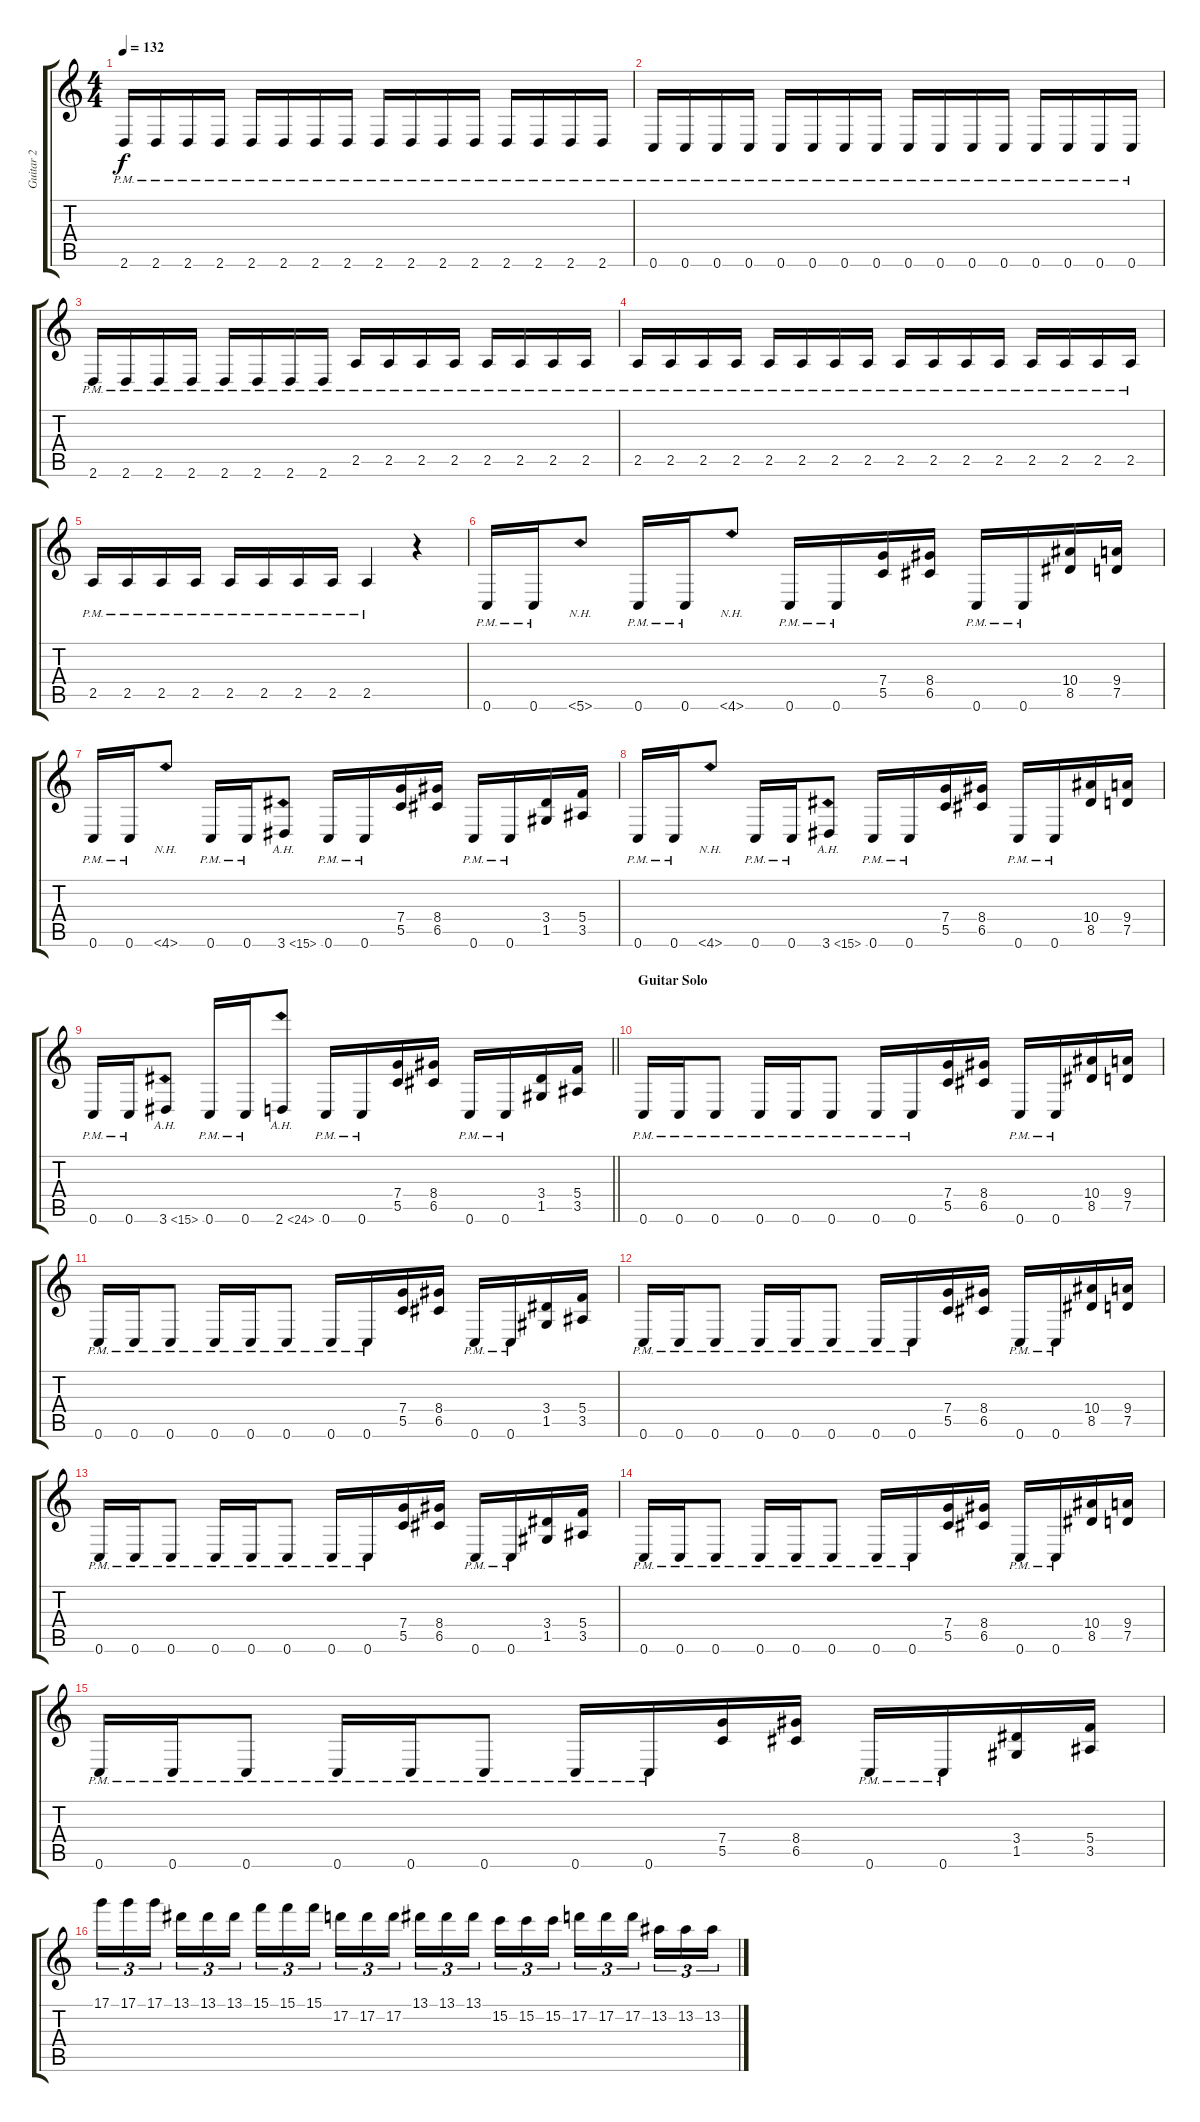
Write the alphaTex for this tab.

\track ("Guitar 2" "Guitar 2") {instrument distortionguitar}
\staff {score tabs}
\tuning (D4 A3 F3 C3 G2 C2) {hide}
\ts (4 4)
\tempo 132
\clef g2
\ks c
2.6{pm}.16{dy f} 2.6{pm}.16 2.6{pm}.16 2.6{pm}.16 2.6{pm}.16 2.6{pm}.16 2.6{pm}.16 2.6{pm}.16 2.6{pm}.16 2.6{pm}.16 2.6{pm}.16 2.6{pm}.16 2.6{pm}.16 2.6{pm}.16 2.6{pm}.16 2.6{pm}.16 |
0.6{pm}.16 0.6{pm}.16 0.6{pm}.16 0.6{pm}.16 0.6{pm}.16 0.6{pm}.16 0.6{pm}.16 0.6{pm}.16 0.6{pm}.16 0.6{pm}.16 0.6{pm}.16 0.6{pm}.16 0.6{pm}.16 0.6{pm}.16 0.6{pm}.16 0.6{pm}.16 |
2.6{pm}.16 2.6{pm}.16 2.6{pm}.16 2.6{pm}.16 2.6{pm}.16 2.6{pm}.16 2.6{pm}.16 2.6{pm}.16 2.5{pm}.16 2.5{pm}.16 2.5{pm}.16 2.5{pm}.16 2.5{pm}.16 2.5{pm}.16 2.5{pm}.16 2.5{pm}.16 |
2.5{pm}.16 2.5{pm}.16 2.5{pm}.16 2.5{pm}.16 2.5{pm}.16 2.5{pm}.16 2.5{pm}.16 2.5{pm}.16 2.5{pm}.16 2.5{pm}.16 2.5{pm}.16 2.5{pm}.16 2.5{pm}.16 2.5{pm}.16 2.5{pm}.16 2.5{pm}.16 |
2.5{pm}.16 2.5{pm}.16 2.5{pm}.16 2.5{pm}.16 2.5{pm}.16 2.5{pm}.16 2.5{pm}.16 2.5{pm}.16 2.5{pm}.4 r.4 |
0.6{pm}.16 0.6{pm}.16 5.6{nh}.8 0.6{pm}.16 0.6{pm}.16 4.6{nh}.8 0.6{pm}.16 0.6{pm}.16 (7.4 5.5).16 (8.4 6.5).16 0.6{pm}.16 0.6{pm}.16 (10.4 8.5).16 (9.4 7.5).16 |
0.6{pm}.16 0.6{pm}.16 4.6{nh}.8 0.6{pm}.16 0.6{pm}.16 3.6{ah 12}.8 0.6{pm}.16 0.6{pm}.16 (7.4 5.5).16 (8.4 6.5).16 0.6{pm}.16 0.6{pm}.16 (3.4 1.5).16 (5.4 3.5).16 |
0.6{pm}.16 0.6{pm}.16 4.6{nh}.8 0.6{pm}.16 0.6{pm}.16 3.6{ah 12}.8 0.6{pm}.16 0.6{pm}.16 (7.4 5.5).16 (8.4 6.5).16 0.6{pm}.16 0.6{pm}.16 (10.4 8.5).16 (9.4 7.5).16 |
\barLineRight lightlight
0.6{pm}.16 0.6{pm}.16 3.6{ah 12}.8 0.6{pm}.16 0.6{pm}.16 2.6{ah 22}.8 0.6{pm}.16 0.6{pm}.16 (7.4 5.5).16 (8.4 6.5).16 0.6{pm}.16 0.6{pm}.16 (3.4 1.5).16 (5.4 3.5).16 |
\section ("" "Guitar Solo")
0.6{pm}.16 0.6{pm}.16 0.6{pm}.8 0.6{pm}.16 0.6{pm}.16 0.6{pm}.8 0.6{pm}.16 0.6{pm}.16 (7.4 5.5).16 (8.4 6.5).16 0.6{pm}.16 0.6{pm}.16 (10.4 8.5).16 (9.4 7.5).16 |
0.6{pm}.16 0.6{pm}.16 0.6{pm}.8 0.6{pm}.16 0.6{pm}.16 0.6{pm}.8 0.6{pm}.16 0.6{pm}.16 (7.4 5.5).16 (8.4 6.5).16 0.6{pm}.16 0.6{pm}.16 (3.4 1.5).16 (5.4 3.5).16 |
0.6{pm}.16 0.6{pm}.16 0.6{pm}.8 0.6{pm}.16 0.6{pm}.16 0.6{pm}.8 0.6{pm}.16 0.6{pm}.16 (7.4 5.5).16 (8.4 6.5).16 0.6{pm}.16 0.6{pm}.16 (10.4 8.5).16 (9.4 7.5).16 |
0.6{pm}.16 0.6{pm}.16 0.6{pm}.8 0.6{pm}.16 0.6{pm}.16 0.6{pm}.8 0.6{pm}.16 0.6{pm}.16 (7.4 5.5).16 (8.4 6.5).16 0.6{pm}.16 0.6{pm}.16 (3.4 1.5).16 (5.4 3.5).16 |
0.6{pm}.16 0.6{pm}.16 0.6{pm}.8 0.6{pm}.16 0.6{pm}.16 0.6{pm}.8 0.6{pm}.16 0.6{pm}.16 (7.4 5.5).16 (8.4 6.5).16 0.6{pm}.16 0.6{pm}.16 (10.4 8.5).16 (9.4 7.5).16 |
0.6{pm}.16 0.6{pm}.16 0.6{pm}.8 0.6{pm}.16 0.6{pm}.16 0.6{pm}.8 0.6{pm}.16 0.6{pm}.16 (7.4 5.5).16 (8.4 6.5).16 0.6{pm}.16 0.6{pm}.16 (3.4 1.5).16 (5.4 3.5).16 |
17.1.16{tu (3 2)} 17.1.16{tu (3 2)} 17.1.16{tu (3 2) beam splitsecondary} 13.1.16{tu (3 2)} 13.1.16{tu (3 2)} 13.1.16{tu (3 2)} 15.1.16{tu (3 2)} 15.1.16{tu (3 2)} 15.1.16{tu (3 2) beam splitsecondary} 17.2.16{tu (3 2)} 17.2.16{tu (3 2)} 17.2.16{tu (3 2)} 13.1.16{tu (3 2)} 13.1.16{tu (3 2)} 13.1.16{tu (3 2) beam splitsecondary} 15.2.16{tu (3 2)} 15.2.16{tu (3 2)} 15.2.16{tu (3 2)} 17.2.16{tu (3 2)} 17.2.16{tu (3 2)} 17.2.16{tu (3 2) beam splitsecondary} 13.2.16{tu (3 2)} 13.2.16{tu (3 2)} 13.2.16{tu (3 2)}
